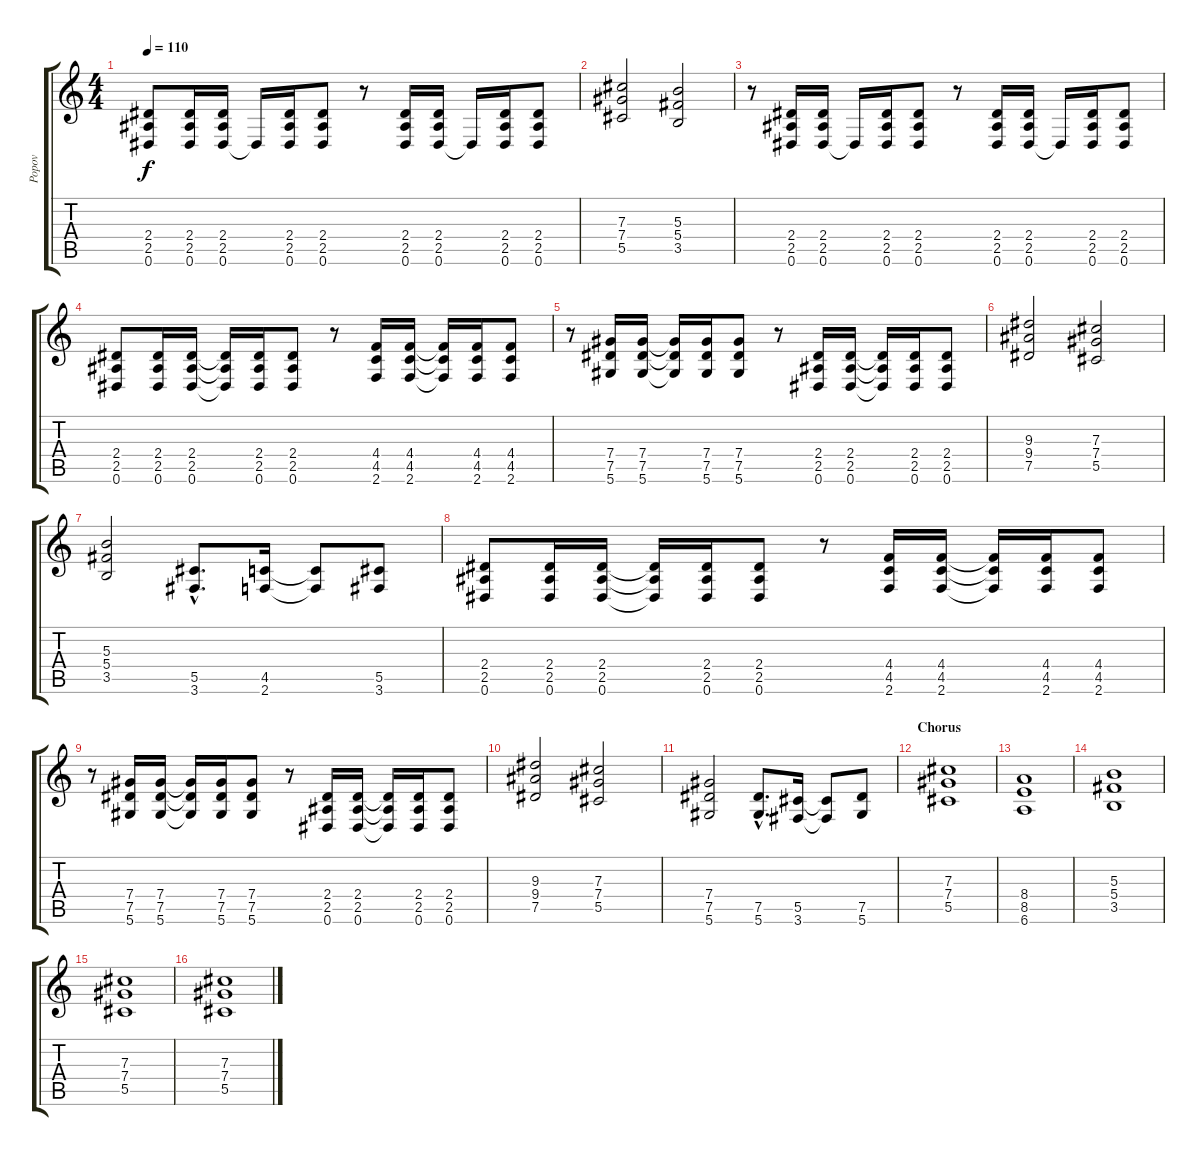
\track ("Popov" "Popov") {instrument distortionguitar}
\staff {score tabs}
\tuning (Eb4 Bb3 Gb3 Db3 Ab2 Eb2) {hide}
\ts (4 4)
\tempo 110
\clef g2
\ks c
(2.4 2.5 0.6).8{dy f} (2.4 2.5 0.6).16 (2.4 2.5 0.6).16 0.6{t}.16 (2.4 2.5 0.6).16 (2.4 2.5 0.6).8 r.8 (2.4 2.5 0.6).16 (2.4 2.5 0.6).16 0.6{t}.16 (2.4 2.5 0.6).16 (2.4 2.5 0.6).8 |
(7.3 7.4 5.5).2 (5.3 5.4 3.5).2 |
r.8 (2.4 2.5 0.6).16 (2.4 2.5 0.6).16 0.6{t}.16 (2.4 2.5 0.6).16 (2.4 2.5 0.6).8 r.8 (2.4 2.5 0.6).16 (2.4 2.5 0.6).16 0.6{t}.16 (2.4 2.5 0.6).16 (2.4 2.5 0.6).8 |
(2.4 2.5 0.6).8 (2.4 2.5 0.6).16 (2.4 2.5 0.6).16 (2.4{t} 2.5{t} 0.6{t}).16 (2.4 2.5 0.6).16 (2.4 2.5 0.6).8 r.8 (4.4 4.5 2.6).16 (4.4 4.5 2.6).16 (4.4{t} 4.5{t} 2.6{t}).16 (4.4 4.5 2.6).16 (4.4 4.5 2.6).8 |
r.8 (7.4 7.5 5.6).16 (7.4 7.5 5.6).16 (7.4{t} 7.5{t} 5.6{t}).16 (7.4 7.5 5.6).16 (7.4 7.5 5.6).8 r.8 (2.4 2.5 0.6).16 (2.4 2.5 0.6).16 (2.4{t} 2.5{t} 0.6{t}).16 (2.4 2.5 0.6).16 (2.4 2.5 0.6).8 |
(9.3 9.4 7.5).2 (7.3 7.4 5.5).2 |
(5.3 5.4 3.5).2 (5.5{hac} 3.6{hac}).8{d} (4.5 2.6).16 (4.5{t} 2.6{t}).8 (5.5 3.6).8 |
(2.4 2.5 0.6).8 (2.4 2.5 0.6).16 (2.4 2.5 0.6).16 (2.4{t} 2.5{t} 0.6{t}).16 (2.4 2.5 0.6).16 (2.4 2.5 0.6).8 r.8 (4.4 4.5 2.6).16 (4.4 4.5 2.6).16 (4.4{t} 4.5{t} 2.6{t}).16 (4.4 4.5 2.6).16 (4.4 4.5 2.6).8 |
r.8 (7.4 7.5 5.6).16 (7.4 7.5 5.6).16 (7.4{t} 7.5{t} 5.6{t}).16 (7.4 7.5 5.6).16 (7.4 7.5 5.6).8 r.8 (2.4 2.5 0.6).16 (2.4 2.5 0.6).16 (2.4{t} 2.5{t} 0.6{t}).16 (2.4 2.5 0.6).16 (2.4 2.5 0.6).8 |
(9.3 9.4 7.5).2 (7.3 7.4 5.5).2 |
(7.4 7.5 5.6).2 (7.5{hac} 5.6{hac}).8{d} (5.5 3.6).16 (5.5{t} 3.6{t}).8 (7.5 5.6).8 |
\section ("" "Chorus")
(7.3 7.4 5.5).1 |
(8.4 8.5 6.6).1 |
(5.3 5.4 3.5).1 |
(7.3 7.4 5.5).1 |
(7.3 7.4 5.5).1
